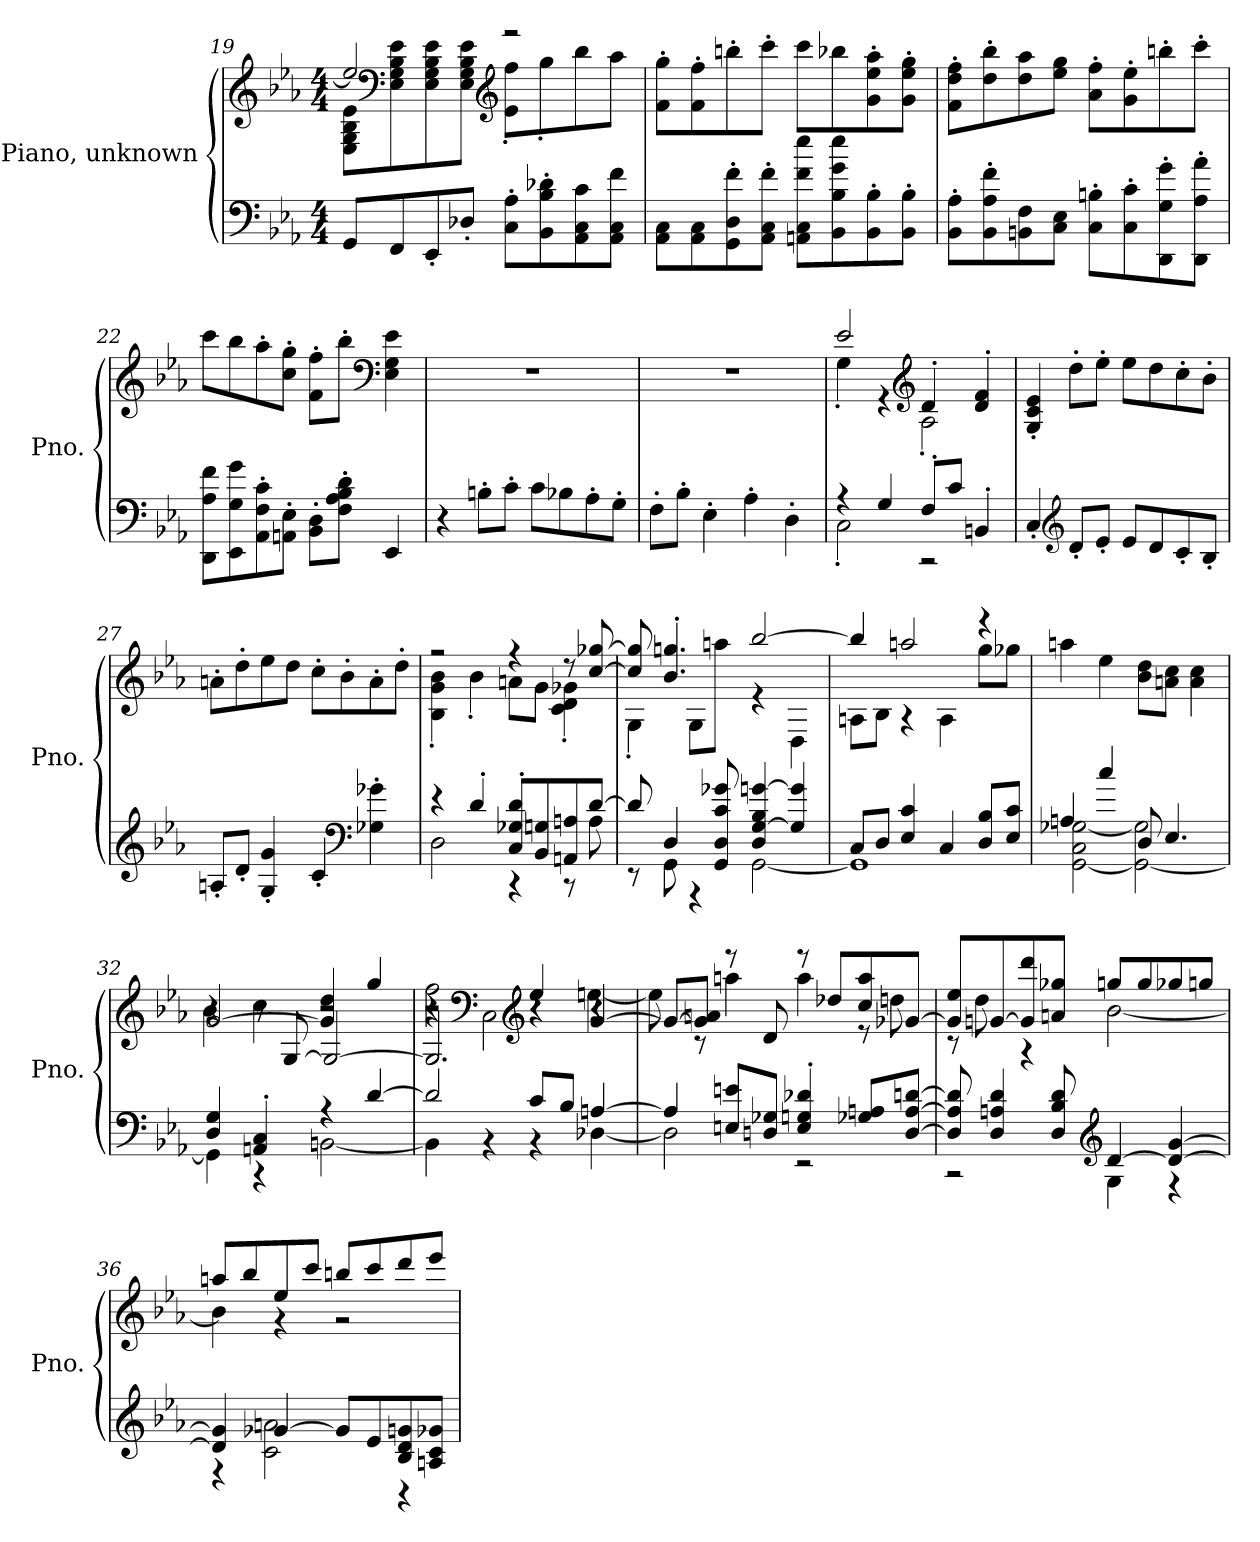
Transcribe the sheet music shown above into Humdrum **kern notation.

**kern	**kern
*part1	*part1
*staff2	*staff1
*I"Piano, unknown	*
*I'Pno.	*
*clefF4	*clefG2
*k[b-e-a-]	*k[b-e-a-]
*M4/4	*M4/4
=19	=19
*	*^
8GG/L	2ee-/]	8E-\ 8G\ 8B-\ 8e-\L
*	*clefF4	*
8FF/	.	8E-\ 8G\ 8B-\ 8e-\
8EE-'/	.	8E-\ 8G\ 8B-\ 8e-\
8D-X'/J	.	8E-\ 8G\ 8B-\ 8e-\J
*	*clefG2	*
8C\' 8A-\'L	2r	8e-\' 8ff\'L
8BB-\' 8B-\' 8d-X\'	.	8gg'\
8AA-\ 8C\ 8c\	.	8bb-\
8AA-\ 8C\ 8f\J	.	8aa-\J
*	*v	*v
!!LO:LB:g=z
=20	=20
8AA-\ 8C\L	8f\' 8gg\'L
8AA-\ 8C\	8f\' 8ff\'
8GG\' 8D\' 8f\'	8bbn'\
8AA-\' 8C\' 8f\'J	8ccc'\J
8AAn\ 8C\ 8f\ 8ee-\L	8ccc\L
8BB-\ 8B-\ 8g\ 8ee-\	8bb-X\
8BB-\' 8B-\'	8g\' 8ee-\' 8aa-\'
8BB-\' 8B-\'J	8g\' 8ee-\' 8gg\'J
=21	=21
8BB-\' 8A-\'L	8f\' 8dd\' 8ff\'L
8BB-\' 8A-\' 8f\'	8dd\' 8bb-\'
8BBn\ 8F\	8dd\ 8aa-\
8C\ 8E-\J	8ee-\ 8gg\J
8C\' 8Bn\'L	8a-\' 8ff\'L
8C\' 8c\'	8g\' 8ee-\'
8DD\' 8G\' 8g\'	8bbn'\
8DD\' 8A-\' 8a-\'J	8ccc'\J
=22	=22
8DD\ 8A-\ 8f\L	8ccc\L
8EE-\ 8G\ 8g\	8bb-\
8AA-\' 8F\' 8c\'	8aa-'\
8AAn\' 8E-\'J	8cc\' 8gg\'J
8BB-\' 8D\'L	8f\' 8ff\'L
8F\' 8A-\' 8B-\' 8d\'J	8bb-'\J
*	*clefF4
4EE-/	4E-\ 4G\ 4e-\
=23	=23
4r	1r
8Bn'\L	.
8c'\J	.
8c\L	.
8B-X\	.
8A-'\	.
8G'\J	.
!!LO:PB:g=z
=24	=24
8F'\L	1r
8B-'\J	.
4E-'\	.
4A-'\	.
4D'\	.
=25	=25
*^	*^
4r	2C'\	2e-/	4G'\
4G/	.	.	4r
*	*	*clefG2	*
8F'/L	2r	4d'/	2A-'\
8c/J	.	.	.
4BBn'/	.	4d/' 4f/'	.
*v	*v	*	*
*	*v	*v
=26	=26
4C'/	4G/' 4c/' 4e-/'
*clefG2	*
8d'/L	8dd'\L
8e-'/J	8ee-'\J
8e-/L	8ee-\L
8d/	8dd\
8c'/	8cc'\
8B-'/J	8b-'\J
=27	=27
8An'/L	8an'\L
8d'/J	8dd'\
4G/' 4g/'	8ee-\
.	8dd\J
4c'/	8cc'\L
.	8b-'\
*clefF4	*
4G-X\' 4g-X\'	8a'\
.	8dd'\J
=28	=28
*^	*^
4r	2D\	2r	4B-\' 4g\' 4b-\'
4d'/	.	.	4b-'\
8C/' 8G-X/' 8d/'L	4r	4r	8an\L
8BB-/ 8Gn/	.	.	8g\J
8AAn/ 8An/	8r	8r	4c\' 4d\' 4g-X\'
[8d/J	8A\	[8cc/ [8gg-X/	.
!!LO:LB:g=z	!!
=29	=29	=29	=29
8d/]	8r	8cc/] 8gg-/]	4G'\
4D/	8GG\	4.b-/' 4.ggn/'	.
.	4r	.	8G\L
8GG/ 8D/ 8c/ 8g-X/	.	.	8aan\J
4D/ [4G/ 4B-/ [4gn/	[2GG\	[2bb-/	4r
4G/] 4g/]	.	.	4D\
=30	=30	=30	=30
8C/L	1GG]	4bb-/]	8An\L
8D/J	.	.	8B-\J
4E-/ 4c/	.	2aan/	4r
4C/	.	.	4A\
8D/ 8B-/L	.	4r	8gg\L
8E-/ 8c/J	.	.	8gg-X\J
*	*	*v	*v
=31	=31	=31
4An/	[2GG\ 2C\ [2G-X\	4aan\
4cc/	.	4ee-\
8D/	2GG\_ 2G-\]	8b-\ 8dd\L
4.E-/	.	8an\ 8cc\J
.	.	4a\ 4cc\
=32	=32	=32
*	*	*^
*	*	*	*^
4D/ 4G/	4GG\]	[2g/	4b-\	4r
4AAn/' 4C/'	4r	.	4cc\	8r
.	.	.	.	[8G/
4r	[2BBn\	4g/] 4dd/	2r	2G/_
[4d/	.	4gg/	.	.
!!LO:LB:g=z
=33	=33	=33	=33	=33
*	*	*	*	*^
2d/]	4BB\]	2r	2ff\	2.G/]	4r
*	*	*clefF4	*	*	*
.	4r	.	.	.	2C\
*	*	*clefG2	*	*	*
8c/L	4r	4ee-/	4r	.	.
8B-/J	.	.	.	.	.
[4An/	[4D-X\	[4g/	[4een\	4r	4r
*	*	*	*v	*v	*v
=34	=34	=34	=34
4A/]	2D-\]	8g/L_	8ee\]
.	.	8g/] 8an/J	8r
8En/ 8en/L	.	8r	4aan\
8Dn/ 8G-X/J	.	8d/	.
4E/' 4Gn/' 4d-X/'	2r	8r	4aa\
.	.	8dd-X/L	.
8G-X/ 8An/L	.	8cc/ 8aa/	8r
[8D/ [8A/ [8dn/J	.	[8g-X/J	8ddn\
=35	=35	=35	=35
8D/] 8A/] 8d/]	2r	8g-/] 8ee-/L	8r
4D/ 4An/ 4d/	.	[8gn/	8dd\
.	.	8g/] 8ddd/	4r
8D/ 8B-/ 8d/	.	8an/ 8gg-X/J	.
*clefG2	*	*	*
[4d/	4G\	8ggn/L	[2b-\
.	.	8gg/	.
4d/_ [4g/	4r	8gg-X/	.
.	.	8ggn/J	.
!!LO:LB:g=z	!!
=36	=36	=36	=36
4d/] 4g/]	4r	8aan/L	4b-\]
.	.	8bb-/	.
[4g-X/	2c\ 2an\	8ee-/	4r
.	.	8ccc/J	.
8g-/L]	.	8bbn/L	2r
8e-/	.	8ccc/	.
8B-/ 8d/ 8gn/	4r	8ddd/	.
8An/ 8c/ 8g-X/J	.	8eee-/J	.
*v	*v	*	*
*	*v	*v
=	=
*-	*-
